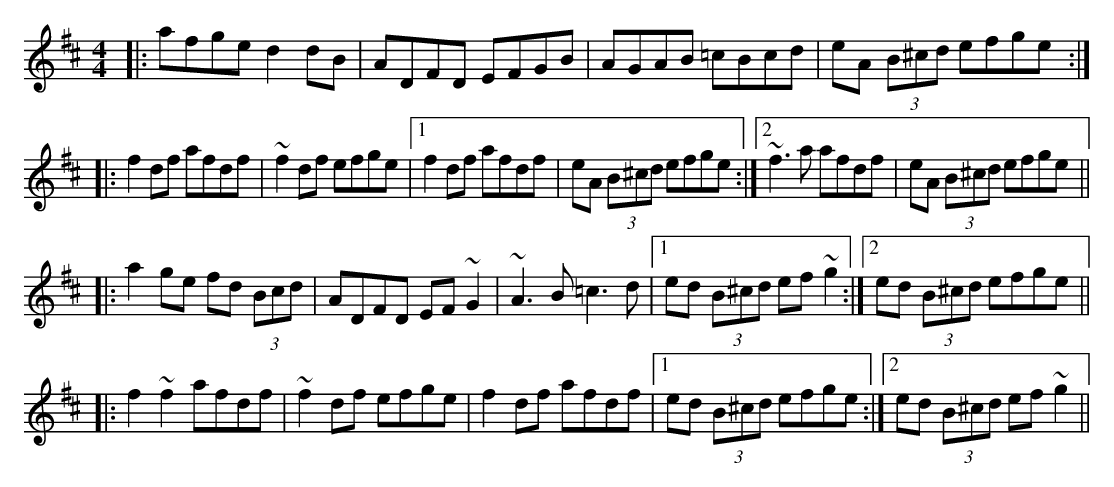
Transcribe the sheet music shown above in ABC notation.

X:1
M:4/4
K:D
|:afge d2dB|ADFD EFGB|AGAB =cBcd|eA (3B^cd efge:|
|:f2df afdf|~f2df efge|1 f2df afdf|eA (3B^cd efge:|2 ~f3a afdf|eA (3B^cd efge||
|:a2ge fd (3Bcd|ADFD EF~G2|~A3B =c3d|1 ed (3B^cd ef~g2:|2 ed (3B^cd efge||
|:f2~f2 afdf|~f2df efge|f2df afdf|1 ed (3B^cd efge:|2 ed (3B^cd ef~g2||
